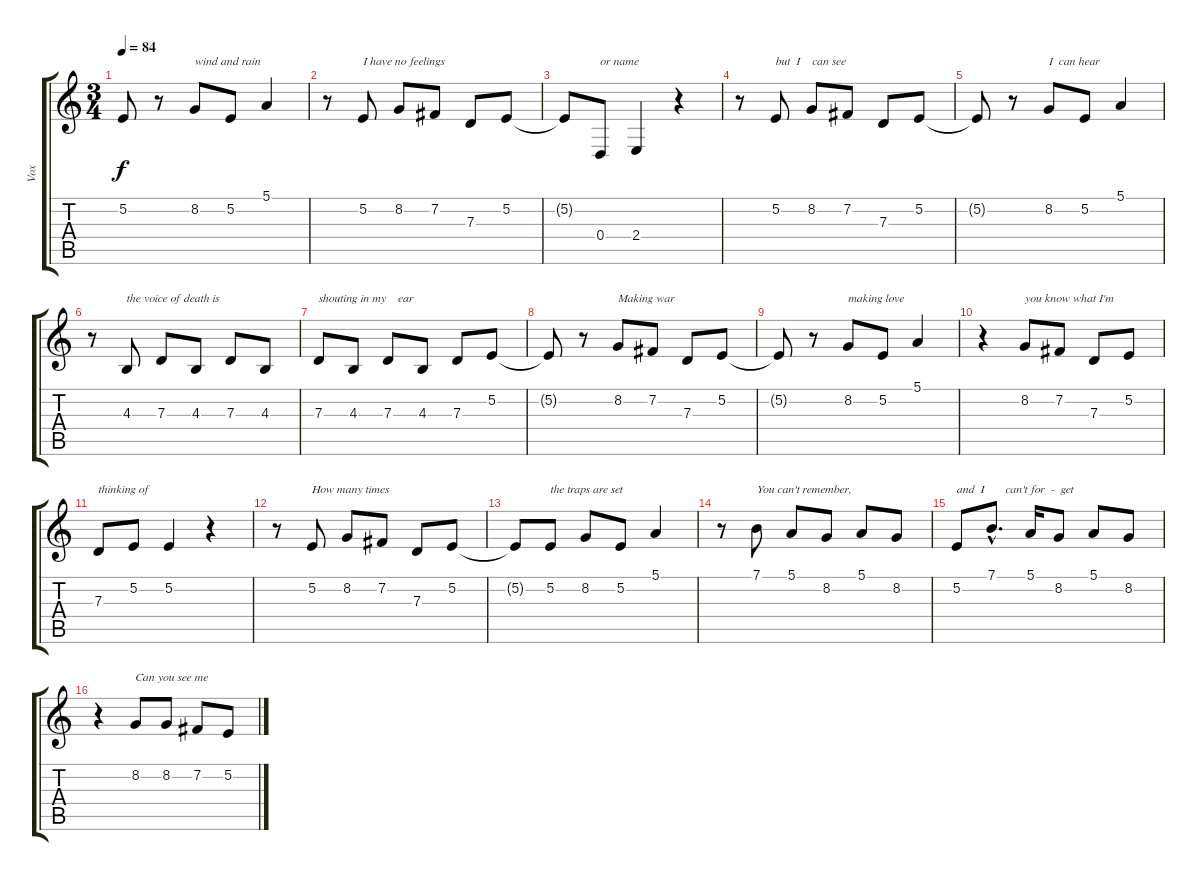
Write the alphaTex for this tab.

\track ("Vox" "Vox") {instrument violin}
\staff {score tabs}
\tuning (E4 B3 G3 D3 A2 D2) {hide}
\ts (3 4)
\tempo 84
\clef g2
\ks c
5.2{t}.8{dy f} r.8 8.2.8{txt "wind and rain"} 5.2.8 5.1.4 |
r.8 5.2.8{txt "I have no feelings"} 8.2.8 7.2.8 7.3.8 5.2.8 |
5.2{t}.8 0.4.8{txt "or name"} 2.4.4 r.4 |
r.8 5.2.8{txt "but  I    can see"} 8.2.8 7.2.8 7.3.8 5.2.8 |
5.2{t}.8 r.8 8.2.8{txt "I  can hear"} 5.2.8 5.1.4 |
r.8 4.3.8{txt "the voice of death is"} 7.3.8 4.3.8 7.3.8 4.3.8 |
7.3.8{txt "shouting in my    ear"} 4.3.8 7.3.8 4.3.8 7.3.8 5.2.8 |
5.2{t}.8 r.8 8.2.8{txt "Making war"} 7.2.8 7.3.8 5.2.8 |
5.2{t}.8 r.8 8.2.8{txt "making love"} 5.2.8 5.1.4 |
r.4 8.2.8{txt "you know what I'm"} 7.2.8 7.3.8 5.2.8 |
7.3.8{txt "thinking of"} 5.2.8 5.2.4 r.4 |
r.8 5.2.8{txt "How many times "} 8.2.8 7.2.8 7.3.8 5.2.8 |
5.2{t}.8 5.2.8{txt "the traps are set"} 8.2.8 5.2.8 5.1.4 |
r.8 7.1.8{txt "You can't remember,"} 5.1.8 8.2.8 5.1.8 8.2.8 |
5.2.8{txt "and  I       can't for  -  get"} 7.1{hac}.8{d} 5.1.16 8.2.8 5.1.8 8.2.8 |
r.4 8.2.8{txt "Can you see me"} 8.2.8 7.2.8 5.2.8
